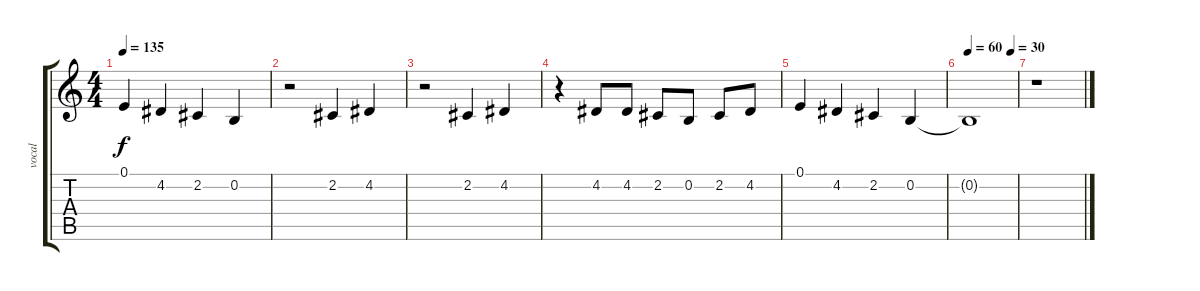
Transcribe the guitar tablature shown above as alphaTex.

\track ("vocal" "vocal") {instrument flute}
\staff {score tabs}
\tuning (E4 B3 G3 D3 A2 E2) {hide}
\ts (4 4)
\tempo 135
\clef g2
\ks c
0.1.4{dy f} 4.2.4 2.2.4 0.2.4 |
r.2 2.2.4 4.2.4 |
r.2 2.2.4 4.2.4 |
r.4 4.2.8 4.2.8 2.2.8 0.2.8 2.2.8 4.2.8 |
0.1.4 4.2.4 2.2.4 0.2.4 |
\tempo 60
\tempo (30 0.875)
0.2{t}.1 |
r.1
